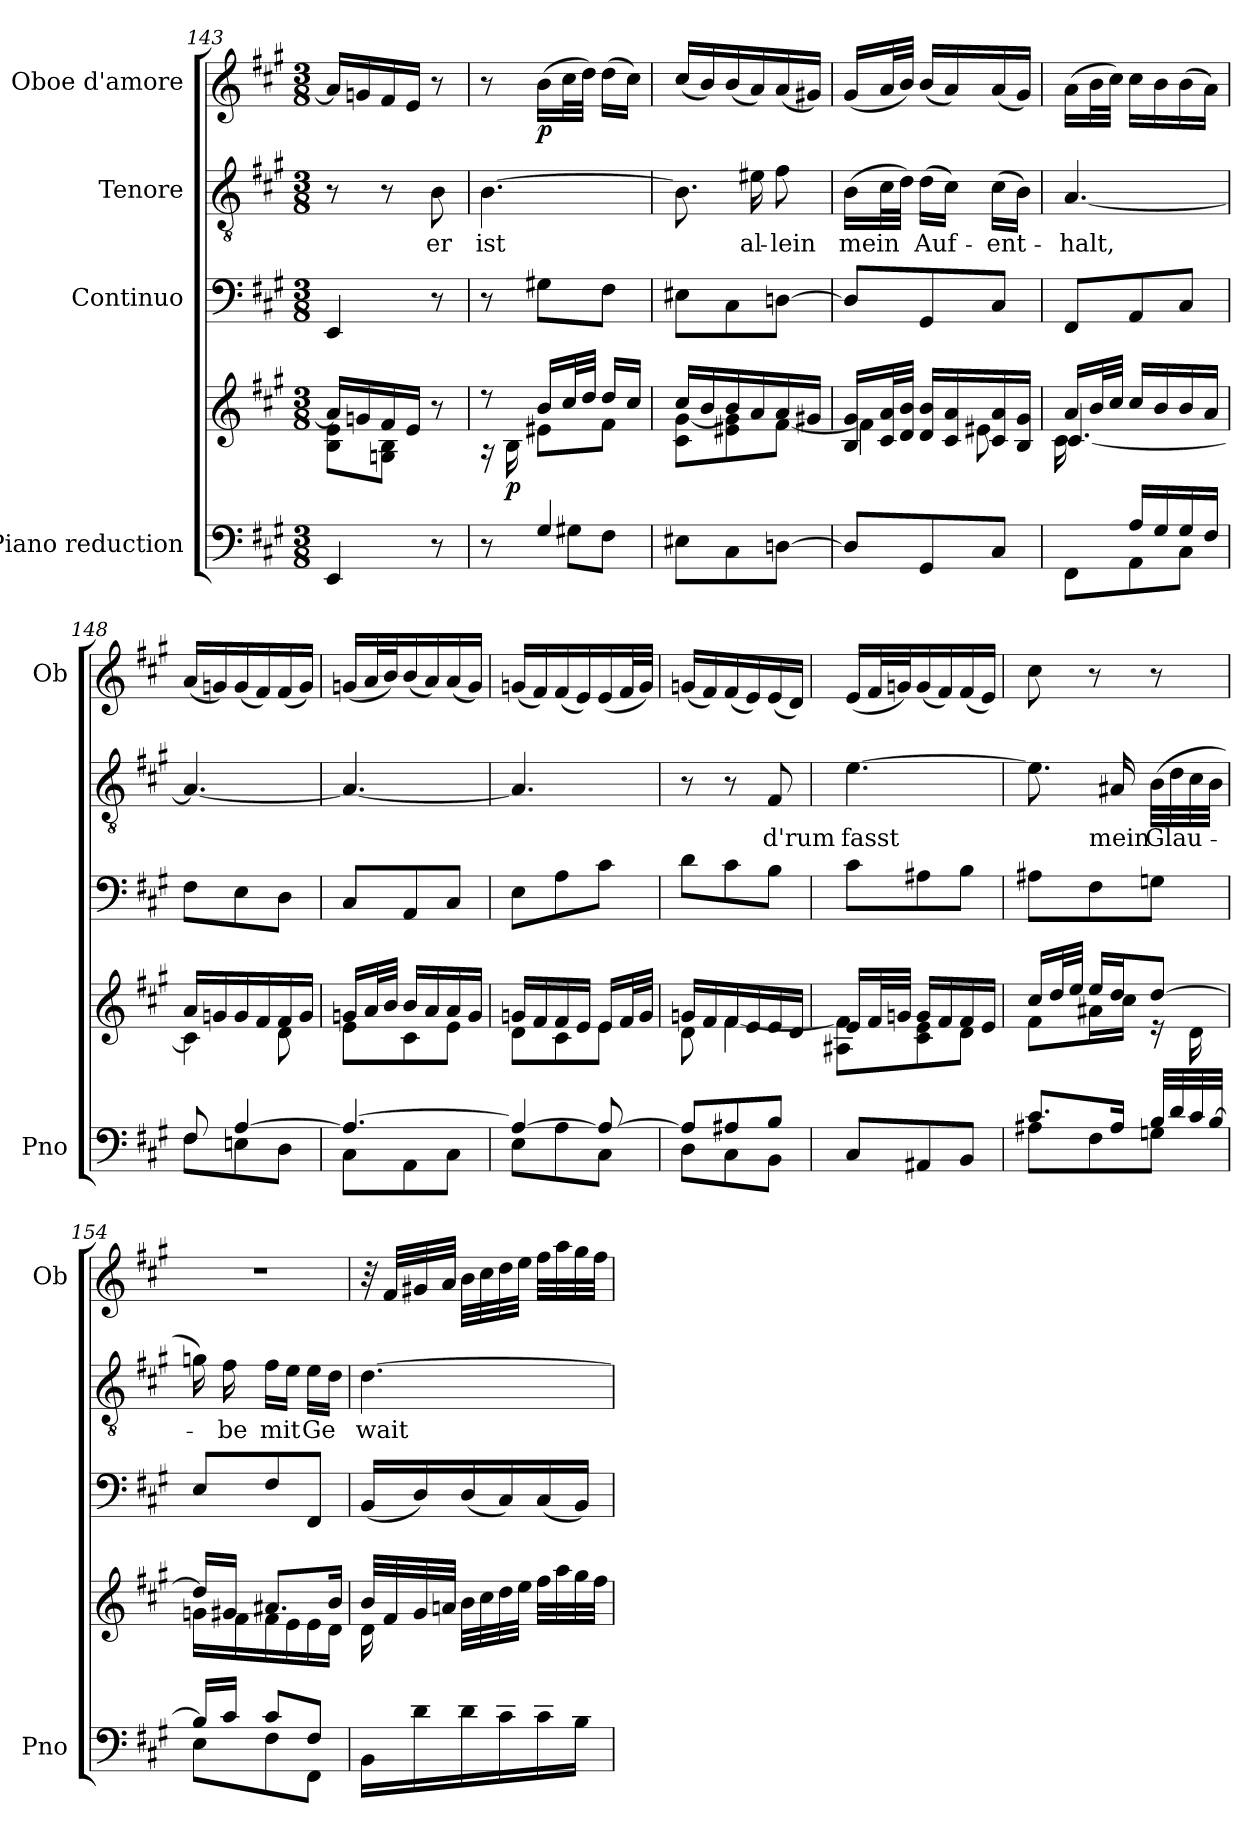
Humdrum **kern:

**kern	**kern	**dynam	**kern	**kern	**text	**kern	**dynam
*part4	*part4	*part4	*part3	*part2	*part2	*part1	*part1
*staff5	*staff4	*staff4/5	*staff3	*staff2	*staff2	*staff1	*staff1
*I"Piano reduction	*	*	*I"Continuo	*I"Tenore	*	*I"Oboe d'amore	*
*I'Pno	*	*	*	*	*	*I'Ob	*
*clefF4	*clefG2	*	*clefF4	*clefGv2	*	*clefG2	*
*k[f#c#g#]	*k[f#c#g#]	*	*k[f#c#g#]	*k[f#c#g#]	*	*k[f#c#g#]	*
*M3/8	*M3/8	*	*M3/8	*M3/8	*	*M3/8	*
=143	=143	=143	=143	=143	=143	=143	=143
*	*^	*	*	*	*	*	*
4EE/	16a/LL]	8B\ 8e\L	.	4EE/	8r	.	16a/LL]	.
.	16gn/	.	.	.	.	.	16gn/	.
.	16f#/	8Gn\ 8B\J	.	.	8r	.	16f#/	.
.	16e/JJ	.	.	.	.	.	16e/JJ	.
!	!	!	!	!	!	!LO:LY:b	!	!
8r	8r	8ryy	.	8r	8B\	er	8r	.
=144	=144	=144	=144	=144	=144	=144	=144	=144
*^	*	*	*	*	*	*	*	*
!	!	!	!	!	!	!	!LO:LY:b	!	!
8r	8ryy	8r	16r	.	8r	[4.B\	ist	8r	.
!	!	!	!	!LO:DY:b	!	!	!	!	!
.	.	.	16B\	p	.	.	.	.	.
!	!	!	!	!	!	!	!	!	!LO:DY:b
4G#/	8G#X\L	16b/LL	8e#X\L	.	8G#X\L	.	.	(16b\LL	p
.	.	32cc#/L	.	.	.	.	.	32cc#\L	.
.	.	32dd/JJJ	.	.	.	.	.	32dd\JJJ)	.
.	8F#\J	16dd/LL	8f#\J	.	8F#\J	.	.	(16dd\LL	.
.	.	16cc#/JJ	.	.	.	.	.	16cc#\JJ)	.
*v	*v	*	*	*	*	*	*	*	*
!!LO:LB:g=z
=145	=145	=145	=145	=145	=145	=145	=145	=145
8E#X\L	16cc#/LL	8c#\ [8g#\L	.	8E#X\L	8.B\]	.	(16cc#/LL	.
.	16b/	.	.	.	.	.	16b/)	.
8C#\	16b/	8e#X\ 8g#\]	.	8C#\	.	.	(16b/	.
!	!	!	!	!	!	!LO:LY:b	!	!
.	16a/	.	.	.	16e#X\	al-	16a/)	.
!	!	!	!	!	!	!LO:LY:b	!	!
[8Dn\J	16a/	[8f#\J	.	[8Dn\J	8f#\	-lein	(16a/	.
.	16g#X/JJ	.	.	.	.	.	16g#X/JJ)	.
=146	=146	=146	=146	=146	=146	=146	=146	=146
!	!	!	!	!	!	!LO:LY:b	!	!
8D/L]	16B/ 16g#/LL	4f#\]	.	8D/L]	(16B\LL	mein	(16g#/LL	.
.	32c#/ 32a/L	.	.	.	32c#\L	.	32a/L	.
.	32d/ 32b/JJJ	.	.	.	32d\JJJ)	.	32b/JJJ)	.
!	!	!	!	!	!	!LO:LY:b	!	!
8GG#/	16d/ 16b/LL	.	.	8GG#/	(16d\LL	Auf-	(16b/LL	.
.	16c#/ 16a/	.	.	.	16c#\JJ)	.	16a/)	.
!	!	!	!	!	!	!LO:LY:b	!	!
8C#/J	16c#/ 16a/	8e#X\	.	8C#/J	(16c#\LL	-ent-	(16a/	.
.	16B/ 16g#/JJ	.	.	.	16B\JJ)	.	16g#/JJ)	.
=147	=147	=147	=147	=147	=147	=147	=147	=147
*^	*	*^	*	*	*	*	*	*
!	!	!	!	!	!	!	!	!LO:LY:b	!	!
16ryy	8FF#\L	16a/LL	[<4.c#/	16c#\LL	.	8FF#/L	[4.A/	-halt,	(16a\LL	.
32B/L	.	32b/L	.	4ryy	.	.	.	.	32b\L	.
32A/JJJ	.	32cc#/JJJ	.	.	.	.	.	.	32cc#\JJJ)	.
16A/LL	8AA\	16cc#/LL	.	.	.	8AA/	.	.	16cc#\LL	.
16G#/	.	16b/	.	.	.	.	.	.	16b\	.
16G#/	8C#\J	16b/	.	.	.	8C#/J	.	.	(16b\	.
16F#/JJ	.	16a/JJ	.	16ryy	.	.	.	.	16a\JJ)	.
*	*	*	*v	*v	*	*	*	*	*	*
=148	=148	=148	=148	=148	=148	=148	=148	=148	=148
8F#/	8F#\L	16a/LL	4c#\]	.	8F#\L	4.A/_	.	(16a/LL	.
.	.	16gn/	.	.	.	.	.	16gn/)	.
[4A/	8En\	16g/	.	.	8E\	.	.	(16g/	.
.	.	16f#/	.	.	.	.	.	16f#/)	.
.	8D\J	16f#/	8d\	.	8D\J	.	.	(16f#/	.
.	.	16g/JJ	.	.	.	.	.	16g/JJ)	.
=149	=149	=149	=149	=149	=149	=149	=149	=149	=149
4.A/_	8C#\L	16gn/LL	8e\L	.	8C#/L	4.A/_	.	(16gn/LL	.
.	.	32a/L	.	.	.	.	.	32a/L	.
.	.	32b/JJJ	.	.	.	.	.	32b/J)	.
.	8AA\	16b/LL	8c#\	.	8AA/	.	.	(16b/	.
.	.	16a/	.	.	.	.	.	16a/)	.
.	8C#\J	16a/	8e\J	.	8C#/J	.	.	(16a/	.
.	.	16g/JJ	.	.	.	.	.	16g/JJ)	.
=150	=150	=150	=150	=150	=150	=150	=150	=150	=150
4A/_	8E\L	16gn/LL	8d\L	.	8E\L	4.A/]	.	(16gn/LL	.
.	.	16f#/	.	.	.	.	.	16f#/)	.
.	8A\	16f#/	8c#\	.	8A\	.	.	(16f#/	.
.	.	16e/JJ	.	.	.	.	.	16e/)	.
8A/_	8C#\J	16e/LL	8e\J	.	8c#\J	.	.	(16e/	.
.	.	32f#/L	.	.	.	.	.	32f#/L	.
.	.	32g/JJJ	.	.	.	.	.	32g/JJJ)	.
=151	=151	=151	=151	=151	=151	=151	=151	=151	=151
8A/L]	8D\L	16gn/LL	8d\	.	8d\L	8r	.	(16gn/LL	.
.	.	16f#/	.	.	.	.	.	16f#/)	.
8A#X/	8C#\	16f#/	[>4f#\	.	8c#\	8r	.	(16f#/	.
.	.	16e/	.	.	.	.	.	16e/)	.
!	!	!	!	!	!	!	!LO:LY:b	!	!
8B/J	8BB\J	16e/	.	.	8B\J	8F#/	d'rum	(16e/	.
.	.	16d/JJ	.	.	.	.	.	16d/JJ)	.
*v	*v	*	*	*	*	*	*	*	*
=152	=152	=152	=152	=152	=152	=152	=152	=152
!	!	!	!	!	!	!LO:LY:b	!	!
8C#/L	16e/LL	8A#X\ 8f#\]L	.	8c#\L	[4.e\	fasst	(16e/LL	.
.	32f#/L	.	.	.	.	.	32f#/L	.
.	32gn/JJJ	.	.	.	.	.	32gn/J)	.
8AA#X/	16g/LL	8c#\ 8e\	.	8A#X\	.	.	(16g/	.
.	16f#/	.	.	.	.	.	16f#/)	.
8BB/J	16f#/	8d\J	.	8B\J	.	.	(16f#/	.
.	16e/JJ	.	.	.	.	.	16e/JJ)	.
=153	=153	=153	=153	=153	=153	=153	=153	=153
*^	*	*	*	*	*	*	*	*
8.c#/L	8A#X\L	16cc#/LL	8f#\L	.	8A#X\L	8.e\]	.	8cc#\	.
.	.	32dd/L	.	.	.	.	.	.	.
.	.	32ee/JJJ	.	.	.	.	.	.	.
.	8F#\	16ee/LL	16a#X\L	.	8F#\	.	.	8r	.
!	!	!	!	!	!	!	!LO:LY:b	!	!
16A#/Jk	.	16dd/J	16cc#\JJ	.	.	16A#X/	mein	.	.
!	!	!	!	!	!	!	!LO:LY:b	!	!
32B/LLL	8Gn\J	[8dd/J	16r	.	8Gn\J	(32B\LLL	Glau-	8r	.
32d/	.	.	.	.	.	32d\	.	.	.
32c#/	.	.	16d\	.	.	32c#\	.	.	.
[32B/JJJ	.	.	.	.	.	32B\JJJ	.	.	.
!!LO:LB:g=z
=154	=154	=154	=154	=154	=154	=154	=154	=154	=154
16B/LL]	8E\L	16dd/LL]	16gn\LL	.	8E/L	16gn\)	.	4.r	.
!	!	!	!	!	!	!	!LO:LY:b	!	!
16c#/JJ	.	16g#X/JJ	16f#\	.	.	16f#\	-be	.	.
!	!	!	!	!	!	!	!LO:LY:b	!	!
8c#/L	8F#\	8.a#X/L	16f#\	.	8F#/	16f#\LL	mit	.	.
.	.	.	16e\	.	.	16e\JJ	.	.	.
!	!	!	!	!	!	!	!LO:LY:b	!	!
8F#/J	8FF#\J	.	16e\	.	8FF#/J	16e\LL	Ge	.	.
.	.	16b/Jk	16d\JJ	.	.	16d\JJ	.	.	.
=155	=155	=155	=155	=155	=155	=155	=155	=155	=155
!	!	!	!	!	!	!	!LO:LY:b	!	!
16ryy	16BB\LL	32b/LLL	16d\LL	.	(16BB/LL	[4.d\	wait	32r	.
.	.	32f#/	.	.	.	.	.	32f#/LLL	.
16f#/	16d\	32g#/	4ryy	.	16D/)	.	.	32g#X/	.
.	.	32an/JJJ	.	.	.	.	.	32a/JJJ	.
16f#/	16d\	32b\LLL	.	.	(16D/	.	.	32b\LLL	.
.	.	32cc#\	.	.	.	.	.	32cc#\	.
16e/	16c#\	32dd\	.	.	16C#/)	.	.	32dd\	.
.	.	32ee\JJJ	.	.	.	.	.	32ee\JJJ	.
16e/	16c#\	32ff#\LLL	.	.	(16C#/	.	.	32ff#\LLL	.
.	.	32aa\	.	.	.	.	.	32aa\	.
16d/JJ	16B\JJ	32gg#\	16ryy	.	16BB/JJ)	.	.	32gg#\	.
.	.	32ff#\JJJ	.	.	.	.	.	32ff#\JJJ	.
*v	*v	*	*	*	*	*	*	*	*
*	*v	*v	*	*	*	*	*	*
=	=	=	=	=	=	=	=
*-	*-	*-	*-	*-	*-	*-	*-
